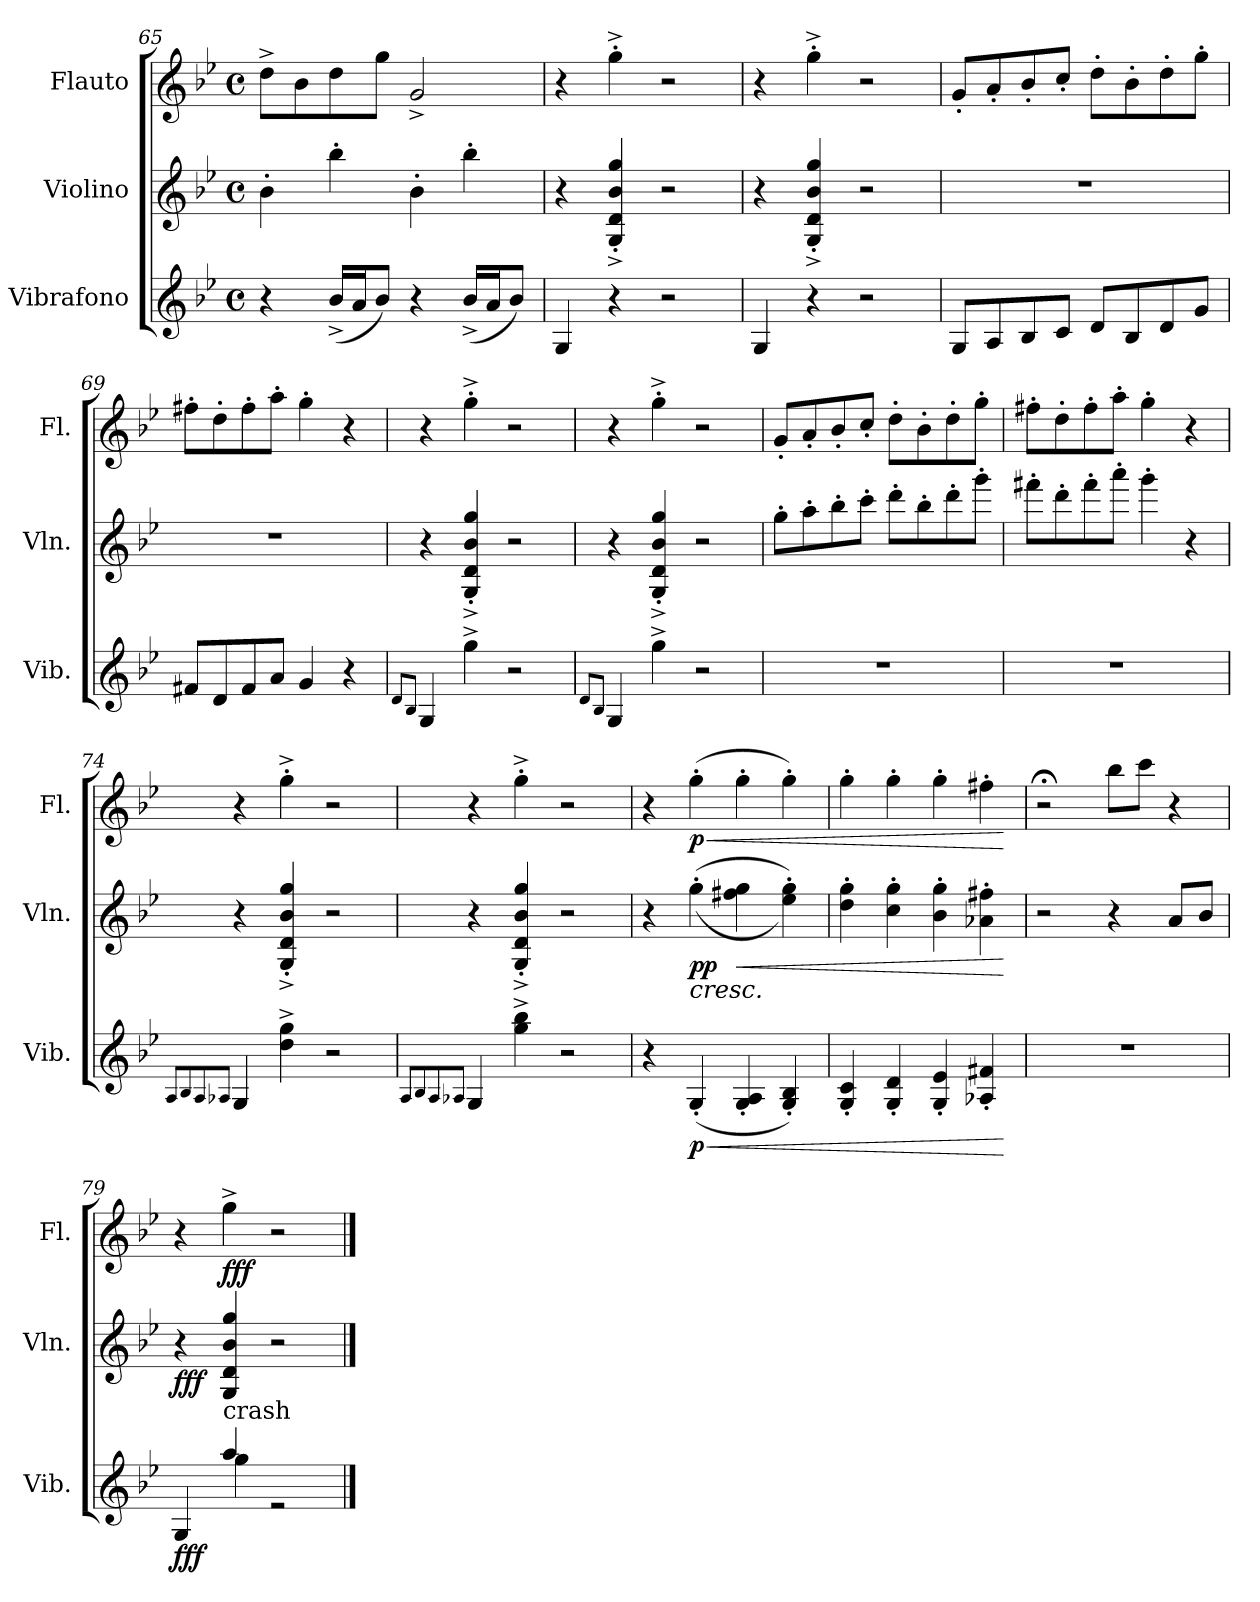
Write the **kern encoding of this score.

**kern	**dynam	**kern	**dynam	**kern	**dynam
*part3	*part3	*part2	*part2	*part1	*part1
*staff3	*staff3	*staff2	*staff2	*staff1	*staff1
*I"Vibrafono	*	*I"Violino	*	*I"Flauto	*
*I'Vib.	*	*I'Vln.	*	*I'Fl.	*
*clefG2	*	*clefG2	*	*clefG2	*
*k[b-e-]	*	*k[b-e-]	*	*k[b-e-]	*
*M4/4	*	*M4/4	*	*M4/4	*
*met(c)	*	*met(c)	*	*met(c)	*
=65	=65	=65	=65	=65	=65
4r	.	4b-'\	.	8dd^\L	.
.	.	.	.	8b-\	.
(16b-^/LL	.	4bb-'\	.	8dd\	.
16a/J	.	.	.	.	.
8b-/J)	.	.	.	8gg\J	.
4r	.	4b-'\	.	2g^/	.
(16b-^/LL	.	4bb-'\	.	.	.
16a/J	.	.	.	.	.
8b-/J)	.	.	.	.	.
=66	=66	=66	=66	=66	=66
4G/	.	4r	.	4r	.
4r	.	4G/^' 4d/^' 4b-/^' 4gg/^'	.	4gg'^\	.
2r	.	2r	.	2r	.
=67	=67	=67	=67	=67	=67
4G/	.	4r	.	4r	.
4r	.	4G/^' 4d/^' 4b-/^' 4gg/^'	.	4gg'^\	.
2r	.	2r	.	2r	.
=68	=68	=68	=68	=68	=68
8G/L	.	1r	.	8g'/L	.
8A/	.	.	.	8a'/	.
8B-/	.	.	.	8b-'/	.
8c/J	.	.	.	8cc'/J	.
8d/L	.	.	.	8dd'\L	.
8B-/	.	.	.	8b-'\	.
8d/	.	.	.	8dd'\	.
8g/J	.	.	.	8gg'\J	.
!!LO:LB:g=z
=69	=69	=69	=69	=69	=69
8f#X/L	.	1r	.	8ff#X'\L	.
8d/	.	.	.	8dd'\	.
8f#/	.	.	.	8ff#'\	.
8a/J	.	.	.	8aa'\J	.
4g/	.	.	.	4gg'\	.
4r	.	.	.	4r	.
=70	=70	=70	=70	=70	=70
8qd/L	.	.	.	.	.
8qB-/J	.	.	.	.	.
4G/	.	4r	.	4r	.
4gg^\	.	4G/^' 4d/^' 4b-/^' 4gg/^'	.	4gg'^\	.
2r	.	2r	.	2r	.
=71	=71	=71	=71	=71	=71
8qd/L	.	.	.	.	.
8qB-/J	.	.	.	.	.
4G/	.	4r	.	4r	.
4gg^\	.	4G/^' 4d/^' 4b-/^' 4gg/^'	.	4gg'^\	.
2r	.	2r	.	2r	.
=72	=72	=72	=72	=72	=72
1r	.	8gg'\L	.	8g'/L	.
.	.	8aa'\	.	8a'/	.
.	.	8bb-'\	.	8b-'/	.
.	.	8ccc'\J	.	8cc'/J	.
.	.	8ddd'\L	.	8dd'\L	.
.	.	8bb-'\	.	8b-'\	.
.	.	8ddd'\	.	8dd'\	.
.	.	8ggg'\J	.	8gg'\J	.
=73	=73	=73	=73	=73	=73
1r	.	8fff#X'\L	.	8ff#X'\L	.
.	.	8ddd'\	.	8dd'\	.
.	.	8fff#'\	.	8ff#'\	.
.	.	8aaa'\J	.	8aa'\J	.
.	.	4ggg'\	.	4gg'\	.
.	.	4r	.	4r	.
!!LO:LB:g=z
=74	=74	=74	=74	=74	=74
8qA/L	.	.	.	.	.
8qB-/	.	.	.	.	.
8qA/	.	.	.	.	.
8qA-X/J	.	.	.	.	.
4G/	.	4r	.	4r	.
4dd\^ 4gg\^	.	4G/^' 4d/^' 4b-/^' 4gg/^'	.	4gg'^\	.
2r	.	2r	.	2r	.
=75	=75	=75	=75	=75	=75
8qA/L	.	.	.	.	.
8qB-/	.	.	.	.	.
8qA/	.	.	.	.	.
8qA-X/J	.	.	.	.	.
4G/	.	4r	.	4r	.
4gg\^ 4bb-\^	.	4G/^' 4d/^' 4b-/^' 4gg/^'	.	4gg'^\	.
2r	.	2r	.	2r	.
=76	=76	=76	=76	=76	=76
4r	.	4r	.	4r	.
!	!LO:HP:b	!	!LO:HP:b	!	!LO:HP:b
!	!LO:DY:n=1:b	!	!LO:DY:n=1:b	!	!
!	!	!	!LO:DY:n=2:b	!	!LO:DY:n=1:b
(4G'/	< p	((4gg'\	< p p	(4gg'\	< p
!	!	!	!LO:HP:b	!	!
4G/' 4A/'	.	4ff#X\ 4gg\	<	4gg'\	.
4G/' 4B-/')	.	4ee-\' 4gg\'))	.	4gg'\)	.
=77	=77	=77	=77	=77	=77
4G/' 4c/'	.	4dd\' 4gg\'	.	4gg'\	.
4G/' 4d/'	.	4cc\' 4gg\'	.	4gg'\	.
4G/' 4e-/'	.	4b-\' 4gg\'	.	4gg'\	.
4A-X/' 4f#X/'	.	4a-X\' 4ff#X\'	.	4ff#X'\	.
.	[	.	[ [	.	[
=78	=78	=78	=78	=78	=78
1r	.	2r	.	2r;<	.
.	.	4r	.	8bb-\L	.
.	.	.	.	8ccc\J	.
.	.	8a/L	.	4r	.
.	.	8b-/J	.	.	.
=79	=79	=79	=79	=79	=79
*^	*	*	*	*	*
!	!	!LO:DY:b	!	!LO:DY:b	!	!
4G/	4ryy	fff	4r	fff	4r	.
!LO:TX:a:t=crash	!	!	!	!	!	!
!	!	!	!	!	!	!LO:DY:b
4aa/	4gg\	.	4G/ 4d/ 4b-/ 4gg/	.	4gg^\	fff
2re	2ryy	.	2r	.	2r	.
*v	*v	*	*	*	*	*
==	==	==	==	==	==
*-	*-	*-	*-	*-	*-
